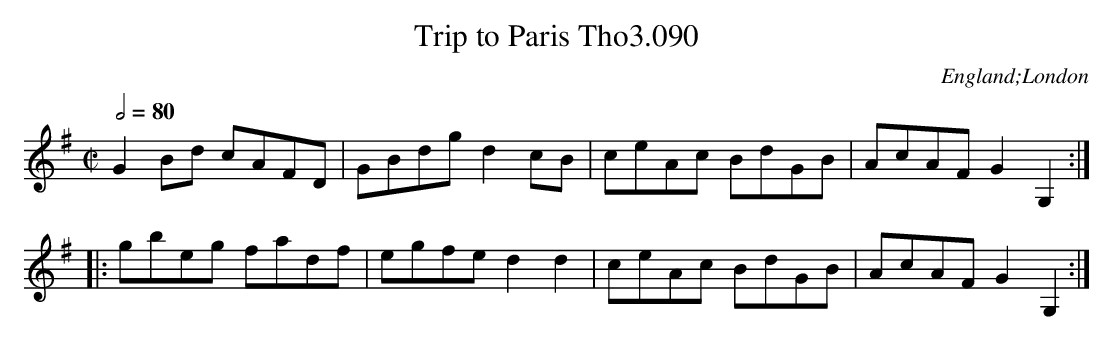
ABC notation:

X:1
T:Trip to Paris Tho3.090
O:England;London
M:C|
L:1/8
Q:1/2=80
K:G
G2 Bd cAFD|GBdg d2 cB|ceAc BdGB|AcAF G2G,2:|
|:gbeg fadf|egfe d2d2|ceAc BdGB|AcAF G2G,2:|
